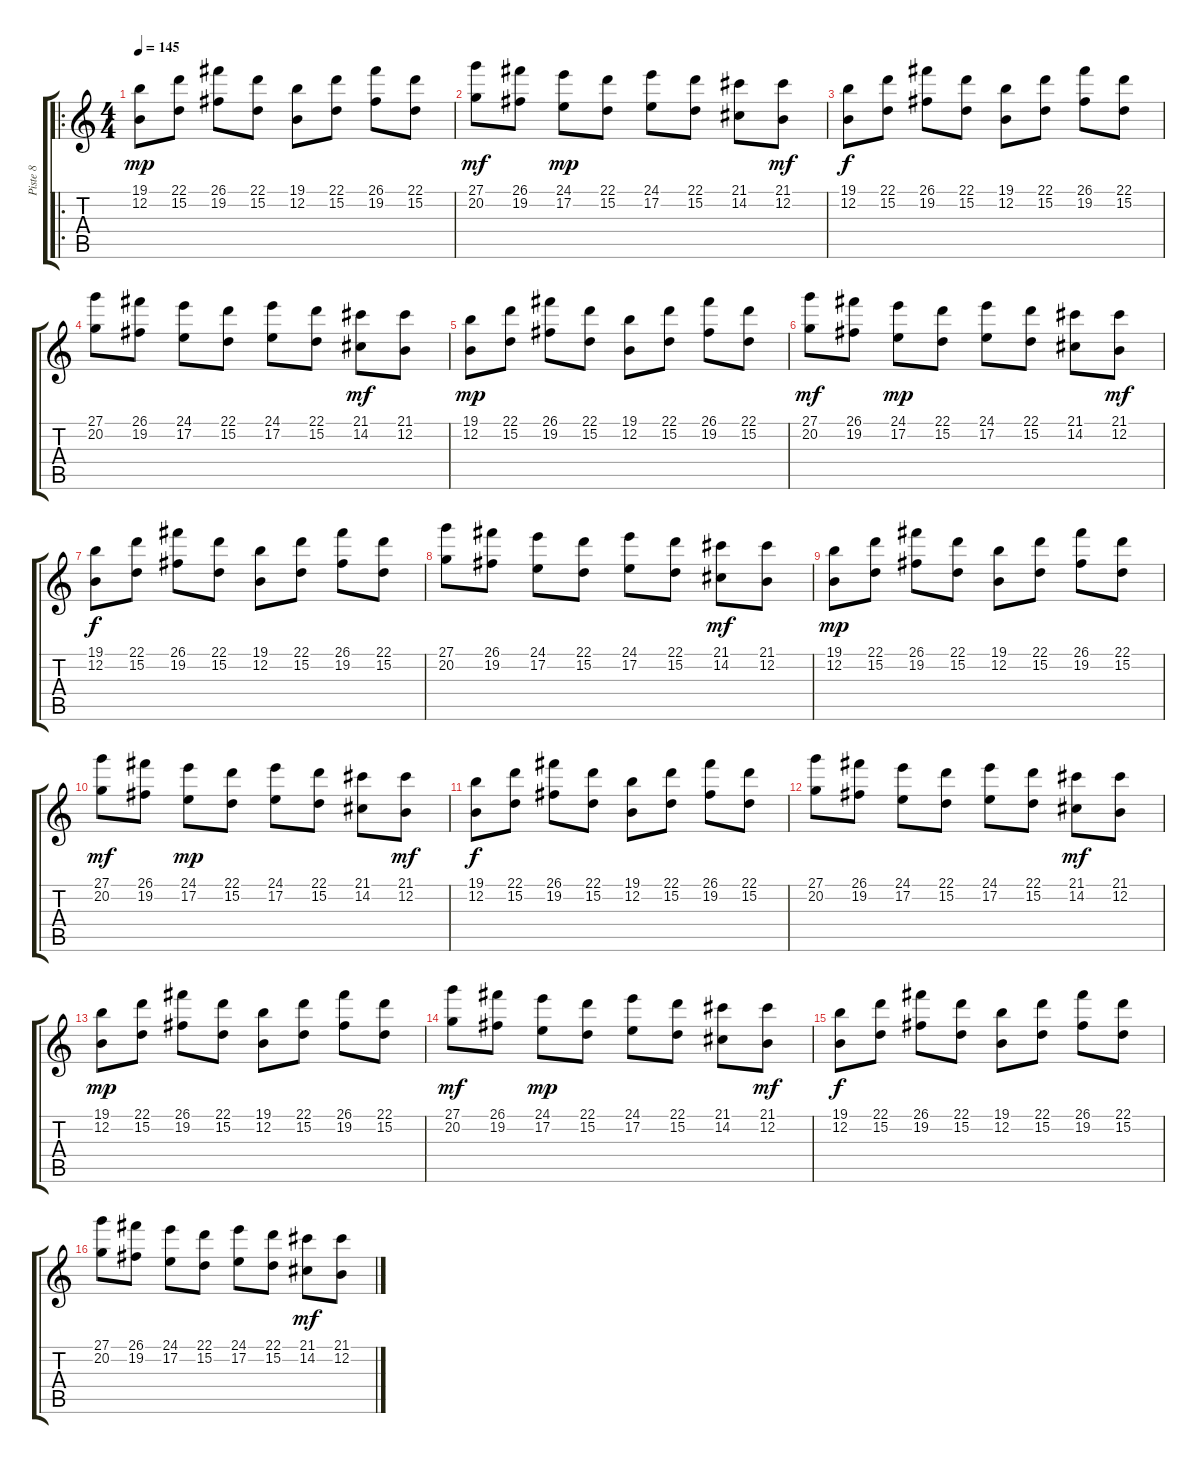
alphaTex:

\track ("Piste 8" "Piste 8") {instrument stringensemble1}
\staff {score tabs}
\tuning (E4 B3 G3 D3 A2 E2) {hide}
\ro
\ts (4 4)
\tempo 145
\clef g2
\ks c
(19.1 12.2).8{dy mp instrument stringensemble1} (22.1 15.2).8 (26.1 19.2).8 (22.1 15.2).8 (19.1 12.2).8 (22.1 15.2).8 (26.1 19.2).8 (22.1 15.2).8 |
(27.1 20.2).8{dy mf} (26.1 19.2).8 (24.1 17.2).8{dy mp} (22.1 15.2).8 (24.1 17.2).8 (22.1 15.2).8 (21.1 14.2).8 (21.1 12.2).8{dy mf} |
(19.1 12.2).8{dy f} (22.1 15.2).8 (26.1 19.2).8 (22.1 15.2).8 (19.1 12.2).8 (22.1 15.2).8 (26.1 19.2).8 (22.1 15.2).8 |
(27.1 20.2).8 (26.1 19.2).8 (24.1 17.2).8 (22.1 15.2).8 (24.1 17.2).8 (22.1 15.2).8 (21.1 14.2).8{dy mf} (21.1 12.2).8 |
(19.1 12.2).8{dy mp} (22.1 15.2).8 (26.1 19.2).8 (22.1 15.2).8 (19.1 12.2).8 (22.1 15.2).8 (26.1 19.2).8 (22.1 15.2).8 |
(27.1 20.2).8{dy mf} (26.1 19.2).8 (24.1 17.2).8{dy mp} (22.1 15.2).8 (24.1 17.2).8 (22.1 15.2).8 (21.1 14.2).8 (21.1 12.2).8{dy mf} |
(19.1 12.2).8{dy f} (22.1 15.2).8 (26.1 19.2).8 (22.1 15.2).8 (19.1 12.2).8 (22.1 15.2).8 (26.1 19.2).8 (22.1 15.2).8 |
(27.1 20.2).8 (26.1 19.2).8 (24.1 17.2).8 (22.1 15.2).8 (24.1 17.2).8 (22.1 15.2).8 (21.1 14.2).8{dy mf} (21.1 12.2).8 |
(19.1 12.2).8{dy mp} (22.1 15.2).8 (26.1 19.2).8 (22.1 15.2).8 (19.1 12.2).8 (22.1 15.2).8 (26.1 19.2).8 (22.1 15.2).8 |
(27.1 20.2).8{dy mf} (26.1 19.2).8 (24.1 17.2).8{dy mp} (22.1 15.2).8 (24.1 17.2).8 (22.1 15.2).8 (21.1 14.2).8 (21.1 12.2).8{dy mf} |
(19.1 12.2).8{dy f} (22.1 15.2).8 (26.1 19.2).8 (22.1 15.2).8 (19.1 12.2).8 (22.1 15.2).8 (26.1 19.2).8 (22.1 15.2).8 |
(27.1 20.2).8 (26.1 19.2).8 (24.1 17.2).8 (22.1 15.2).8 (24.1 17.2).8 (22.1 15.2).8 (21.1 14.2).8{dy mf} (21.1 12.2).8 |
(19.1 12.2).8{dy mp} (22.1 15.2).8 (26.1 19.2).8 (22.1 15.2).8 (19.1 12.2).8 (22.1 15.2).8 (26.1 19.2).8 (22.1 15.2).8 |
(27.1 20.2).8{dy mf} (26.1 19.2).8 (24.1 17.2).8{dy mp} (22.1 15.2).8 (24.1 17.2).8 (22.1 15.2).8 (21.1 14.2).8 (21.1 12.2).8{dy mf} |
(19.1 12.2).8{dy f} (22.1 15.2).8 (26.1 19.2).8 (22.1 15.2).8 (19.1 12.2).8 (22.1 15.2).8 (26.1 19.2).8 (22.1 15.2).8 |
(27.1 20.2).8 (26.1 19.2).8 (24.1 17.2).8 (22.1 15.2).8 (24.1 17.2).8 (22.1 15.2).8 (21.1 14.2).8{dy mf} (21.1 12.2).8
